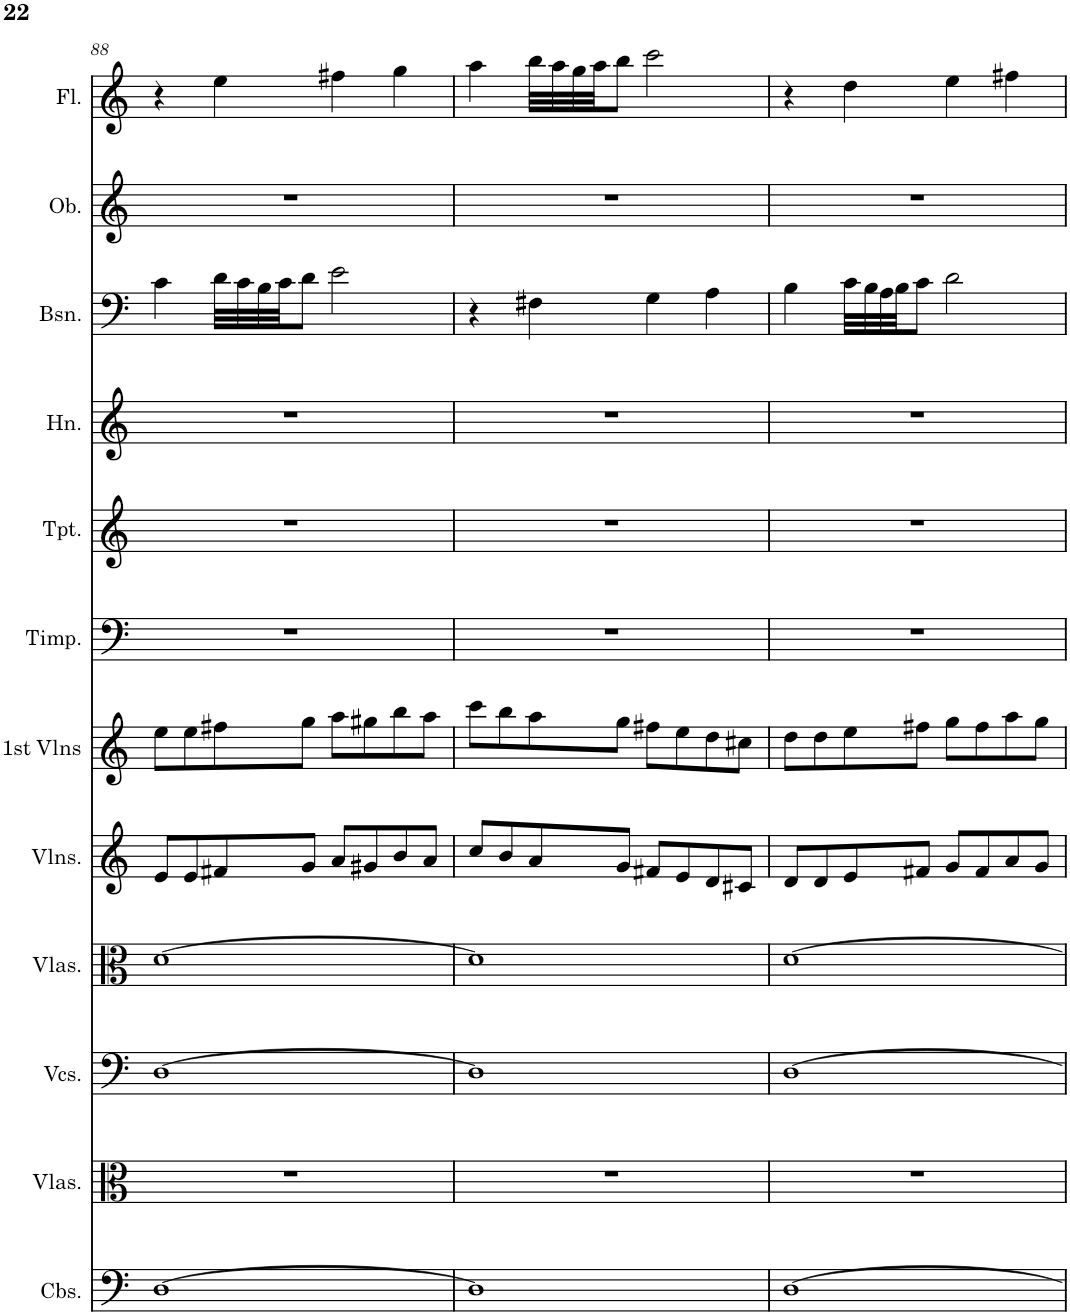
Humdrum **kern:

**kern	**kern	**kern	**kern	**kern	**kern	**kern	**kern	**kern	**kern	**kern	**kern
*part12	*part11	*part10	*part9	*part8	*part7	*part6	*part5	*part4	*part3	*part2	*part1
*staff12	*staff11	*staff10	*staff9	*staff8	*staff7	*staff6	*staff5	*staff4	*staff3	*staff2	*staff1
*I"Contrabasses	*I"Violas, Cello (tenor clef)	*I"Violoncellos	*I"Violas	*I"Violins	*I"1st Violins	*I"Timpani	*I"Trumpet	*I"Horn	*I"Bassoon	*I"Oboe	*I"Flute
*I'Cbs.	*I'Vlas.	*I'Vcs.	*I'Vlas.	*I'Vlns.	*I'1st Vlns	*I'Timp.	*I'Tpt.	*I'Hn.	*I'Bsn.	*I'Ob.	*I'Fl.
!!LO:PB:g=z
*clefF4	*clefC3	*clefF4	*clefC3	*clefG2	*clefG2	*clefF4	*clefG2	*clefG2	*clefF4	*clefG2	*clefG2
*Trd7c12	*	*	*	*	*	*	*Trd1c2	*Trd4c7	*	*	*
*k[]	*k[]	*k[]	*k[]	*k[]	*k[]	*k[]	*k[]	*k[]	*k[]	*k[]	*k[]
*M4/4	*M4/4	*M4/4	*M4/4	*M4/4	*M4/4	*M4/4	*M4/4	*M4/4	*M4/4	*M4/4	*M4/4
=88	=88	=88	=88	=88	=88	=88	=88	=88	=88	=88	=88
[1D	1r	[1D	[1d	8e/L	8ee\L	1r	1r	1r	4c\	1r	4r
.	.	.	.	8e/	8ee\	.	.	.	.	.	.
.	.	.	.	8f#X/	8ff#X\	.	.	.	32d\LLL	.	4ee\
.	.	.	.	.	.	.	.	.	32c\	.	.
.	.	.	.	.	.	.	.	.	32B\	.	.
.	.	.	.	.	.	.	.	.	32c\JJ	.	.
.	.	.	.	8g/J	8gg\J	.	.	.	8d\J	.	.
.	.	.	.	8a/L	8aa\L	.	.	.	2e\	.	4ff#X\
.	.	.	.	8g#X/	8gg#X\	.	.	.	.	.	.
.	.	.	.	8b/	8bb\	.	.	.	.	.	4gg\
.	.	.	.	8a/J	8aa\J	.	.	.	.	.	.
=89	=89	=89	=89	=89	=89	=89	=89	=89	=89	=89	=89
1D]	1r	1D]	1d]	8cc/L	8ccc\L	1r	1r	1r	4r	1r	4aa\
.	.	.	.	8b/	8bb\	.	.	.	.	.	.
.	.	.	.	8a/	8aa\	.	.	.	4F#X\	.	32bb\LLL
.	.	.	.	.	.	.	.	.	.	.	32aa\
.	.	.	.	.	.	.	.	.	.	.	32gg\
.	.	.	.	.	.	.	.	.	.	.	32aa\JJ
.	.	.	.	8g/J	8gg\J	.	.	.	.	.	8bb\J
.	.	.	.	8f#X/L	8ff#X\L	.	.	.	4G\	.	2ccc\
.	.	.	.	8e/	8ee\	.	.	.	.	.	.
.	.	.	.	8d/	8dd\	.	.	.	4A\	.	.
.	.	.	.	8c#X/J	8cc#X\J	.	.	.	.	.	.
=90	=90	=90	=90	=90	=90	=90	=90	=90	=90	=90	=90
[1D	1r	[1D	[1d	8d/L	8dd\L	1r	1r	1r	4B\	1r	4r
.	.	.	.	8d/	8dd\	.	.	.	.	.	.
.	.	.	.	8e/	8ee\	.	.	.	32c\LLL	.	4dd\
.	.	.	.	.	.	.	.	.	32B\	.	.
.	.	.	.	.	.	.	.	.	32A\	.	.
.	.	.	.	.	.	.	.	.	32B\JJ	.	.
.	.	.	.	8f#X/J	8ff#X\J	.	.	.	8c\J	.	.
.	.	.	.	8g/L	8gg\L	.	.	.	2d\	.	4ee\
.	.	.	.	8f#/	8ff#\	.	.	.	.	.	.
.	.	.	.	8a/	8aa\	.	.	.	.	.	4ff#X\
.	.	.	.	8g/J	8gg\J	.	.	.	.	.	.
=	=	=	=	=	=	=	=	=	=	=	=
*-	*-	*-	*-	*-	*-	*-	*-	*-	*-	*-	*-
